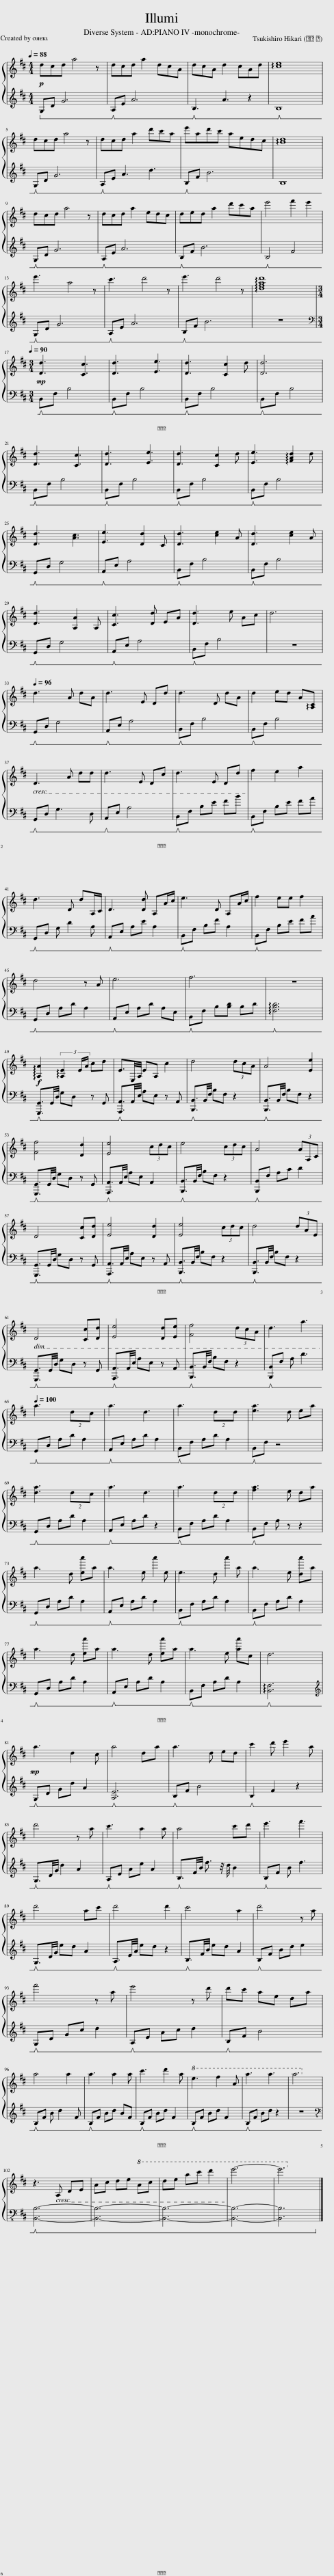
X:1
%%score { ( 1 3 ) | 2 }
L:1/8
Q:1/4=88
M:4/4
I:linebreak $
K:D
V:1 treble
V:3 treble
V:2 treble
V:1
!p! dcd a4 z | dcd a2 dcA | dcA d2 cA[Q:1/4=86]d | !arpeggio![ce]8 |$[Q:1/4=89] dcd a4 z | %5
!<(! dcd a2[Q:1/4=92] d'c'a!<)! |!mp! e'ad'c' aedc | !arpeggio![Bd]8 |$!p! dcd a4 z | dcd a2 edc | %10
!<(! ded a2 d'c'a!<)! |[Q:1/4=82]!mp! e'4 f'2 e'2 |$[Q:1/4=94] e'3 a4 z | c'3 d'4 z |[Q:1/4=92] e'3 d'4 z | %15
[Q:1/4=72] !arpeggio![dfad']8 |$[M:3/4][Q:1/4=90]!mp! [Dd]3 [Cc]3 | [Dd]3 [Ee]3 | [Dd]3 [Cc]2 d | [Dd]6 |$ %20
 [Dd]3 [Cc]3 | [Dd]3 [Ee]3 | [Dd]3 [Cc]2 d | [Ee]3 !arpeggio![FAd]2 d |$[Q:1/4=93] [Dd]3 [Ac]3 | %25
 [Ee]3 [Dd]2 C | [Dd]3 [ce]2 A | [Dd]3 [ce]2 A |$ [Dd]3 [A,A]2 A, |!mf!!<(! [Cc]3!<)! [Dd] EA | %30
 [Dd]3!mp! e Ac |[Q:1/4=90] d6 |$[Q:1/4=96] d3 A dA | d3 E Dd | d3 D dA | %35
 d2 ed A!arpeggio![A,C] |$[Q:1/4=98] D3 A dd | d3[Q:1/4=100] E Dc | d3 E Dd |!mf! f2 e2 a2 |$ %40
 d3 D dA,/C/ | D3 [Dd] A,A/c/ | e3 D A,A/c/ | f2 ee f2 |$!>(! d4 z A!>)! | %45
[Q:1/4=98]!mp! e6 |[Q:1/4=96] f6[Q:1/4=90][Q:1/4=76] |!mf!!<(! z6!<)! |$[Q:1/4=94]!f! !arpeggio![A,A]2 (3!arpeggio![A,E]2 E/A/ cd | E3/2E,/4A,/4 EA, c2 | %50
 d4 (3dcA | A4 [Ee]2 |$ [Ff]4 [Dd]2 | [Ee]4 (3cdc | e4 (3cdc | %55
 A4 (3AA,C |$ D4 [Cc][Dd] | [Ee]4 [Dd]2 | [Ee]4 (3cdc | d4 (3dAE |$ %60
 D4 [Cc][Dd] |!>(! [Ee]4 [Dd][Ee]!>)! |!>(! [Ff]4 (3dcA!>)! |[Q:1/4=90] d3 a3 |$[Q:1/4=100]!mf! a3 (2:3:2dc | %65
 a3 d3 | a3 (2:3:2dd | [ea]3 d ea |$ [da]3 (2:3:2dc | a3 d3 | %70
 a3 (2:3:2dd | [fa]3 e da |$[Q:1/4=104] a3 d ea | a3 e x e | e3 d x a | %75
 a3 e da |$ a3 d ea | a3 d ea |[Q:1/4=100] a3[Q:1/4=96] e a[Q:1/4=94]c | d6 |$ %80
[Q:1/4=102]!mp! a3 d2 c | a4 da | a3 d ed | c'2 d' e'2 a |$[Q:1/4=96] d'4 z a | %85
[Q:1/4=100] c'3 a2 a | a4!<(! c'd'!<)! |!mp! e'3 f'3 |$[Q:1/4=96] d'4 ac' | d'4 d'2 | %90
 c'4 a2 | d'4 z a |$[Q:1/4=94] f'4 z a |[Q:1/4=92] e'4 z d' |[Q:1/4=90] d'c' a[Q:1/4=88]e da |$ %95
[Q:1/4=85] a4 a2 | a3[Q:1/4=88] a2 a | c'3 d'2 a |!8va(! e'3 f'2 a | a'3 a'3 | %100
[Q:1/4=60] !>!a'6!8va)! |$[Q:1/4=80]!mf! z3!p! A, DE |[Q:1/4=87] Ac de[Q:1/4=95]!8va(! ac' | d'[Q:1/4=87]e' a'[Q:1/4=80]c''[Q:1/4=70] d''2 |!mf! e''6- | %105
 e''6!8va)! |] %106
V:2
!ped! G,D G6 |!ped! A,!ped-up!E A6 |!ped! B,3!ped-up! A3 z2 |!ped! B,8!ped-up! |$!ped! G,!ped-up!D G6 | %5
!ped! A,!ped-up!E A3 d3 |!ped! B,!ped-up!F B6 | B,8 |$!ped! G,!ped-up!D G6 |!ped! A,!ped-up!E A6 | %10
!ped! B,!ped-up!F B6 |!ped! B,4!ped-up! F4 |$!ped! G,!ped-up!D G6 |!ped! A,!ped-up!E A6 |!ped! B,!ped-up!F B6 | %15
 z8 |$[M:3/4][K:bass]!ped! B,,!ped-up!F, B,4 |!ped! B,,!ped-up!F, B,4 |!ped! B,,!ped-up!F, B,4 |!ped! B,,!ped-up!F, B,4 |$ %20
!ped! B,,!ped-up!F, B,4 |!ped! B,,!ped-up!F, B,4 |!ped! B,,!ped-up!F, B,4 |!ped! B,,!ped-up!F, B,4 |$!ped! G,,!ped-up!D, G,4 | %25
!ped! A,,!ped-up!E, A,4 |!ped! B,,!ped-up!F, B,4 |!ped! B,,!ped-up!F, B,4 |$!ped! G,,!ped-up!D, G,4 |!ped! A,,!ped-up!E, A,4 | %30
!ped! B,,!ped-up!F, B,4 | z6 |$!ped! G,,!ped-up!D, G,4 |!ped! A,,!ped-up!E, A,4 |!ped! B,,!ped-up!F, B,4 | %35
!ped! B,,!ped-up!F, B,4 |$!ped! G,,!ped-up!D, G,3 D, |!ped! A,,!ped-up!E, A,4 |!ped! B,,!ped-up!F, B,E FB |!ped! B,,!ped-up!F, B,E FA |$ %40
!ped! G,,!ped-up!D, G, D2 A, |!ped! A,,!ped-up!E, A,E A,2 |!ped! B,,!ped-up!F, B,F A,2 |!ped! B,,!ped-up!F, B,E FA |$!ped! G,,!ped-up!D, A,D A,2 | %45
!ped! A,,!ped-up!E, A,D A,E, |!ped! B,,!ped-up!F, B,[B,D] B,D |!ped! !arpeggio![F,B,D]6!ped-up! |$!ped! [G,,,G,,]3/2!ped-up!G,,/4D,/4 G,D, z G,, |!ped! [A,,,A,,]3/2!ped-up!A,,/4E,/4 A,E, z A,, | %50
!ped! [B,,,B,,]3/2!ped-up!B,,/4F,/4 B,F, z2 |!ped! [B,,,B,,]3/2!ped-up!B,,/4F,/4 B,F, z2 |$!ped! [G,,,G,,]3/2!ped-up!G,,/4D,/4 G,D, z G,, |!ped! [A,,,A,,]3/2!ped-up!A,,/4E,/4 A,E, A,,2 |!ped! [B,,,B,,]3/2!ped-up!B,,/4F,/4 B,F, z2 | %55
!ped! [B,,,B,,]!ped-up!F, A,C D2 |$!ped! [G,,,G,,]3/2!ped-up!G,,/4D,/4 G,D, z G,, |!ped! [A,,,A,,]3/2!ped-up!A,,/4E,/4 A,E, z A,, |!ped! [B,,,B,,]3/2!ped-up!B,,/4F,/4 B,F, z2 |!ped! [B,,,B,,]3/2!ped-up!B,,/4F,/4 B,F, z2 |$ %60
!ped! [G,,,G,,]3/2!ped-up!G,,/4D,/4 G,D, z G,, |!ped! [A,,,A,,]3/2!ped-up!A,,/4E,/4 A,E, z A,, |!ped! [B,,,B,,]3/2!ped-up!B,,/4F,/4 B,F, z2 |!ped! [B,,,B,,]!ped-up!F, A, D3 |$!ped! G,,!ped-up!D, A,D A,2 | %65
!ped! A,,!ped-up!E, A,D A,2 |!ped! B,,!ped-up!F, A,D A,2 |!ped! B,,!ped-up!F, z4 |$!ped! G,,!ped-up!D, A,D A,2 |!ped! A,,!ped-up!E, A,D z2 | %70
!ped! B,,!ped-up!F, A,D A,2 |!ped! B,,!ped-up!F, A, z z2 |$!ped! G,,!ped-up!D, A,D A,2 |!ped! A,,!ped-up!E, A,D A,2 |!ped! B,,!ped-up!F, A,D A,2 | %75
!ped! B,,!ped-up!F, A,D A,2 |$!ped! G,,!ped-up!D, A,D A,2 |!ped! A,,!ped-up!E, A,D A,2 |!ped! B,,!ped-up!F, A,D A,2 |!ped! !arpeggio![B,,F,]6!ped-up! |$ %80
[K:treble]!ped! G,!ped-up!D Gd A2 |!ped! [A,E]6!ped-up! |!ped! B,!ped-up!F B4 |!ped! B,2!ped-up! F2 z2 |$!ped! G,3/2!ped-up!D/4G/4 d2 A2 | %85
!ped! A,!ped-up!E Ae A2 |!ped! B,3/2!ped-up!F/4B/4 f3/2 z/4 d/4 B2 |!ped! B,!ped-up!F B f3 |$!ped! G,3/2!ped-up!D/4G/4 ed A2 |!ped! A,3/2!ped-up!E/4A/4 ed z2 | %90
!ped! B,3/2!ped-up!F/4B/4 ed A2 |!ped! B,!ped-up!F Bd e2 |$!ped! G,!ped-up!D Gc d2 |!ped! A,!ped-up!E Ac d2 |!ped! B,!ped-up!F B4 |$ %95
!ped! B,!ped-up!F B d2 F |!ped! B,!ped-up!F Bd BF |!ped! B,!ped-up!F Bd F2 |!ped! B,!ped-up!F Bd F2 |!ped! B,!ped-up!F Bd z2 | %100
 z6 |$[K:bass-8]!ped! [B,,B,]6-!ped-up! | [B,,B,]6- | [B,,B,]6- | [B,,B,]6- | %105
 [B,,B,]6 |] %106
V:3
 x8 | x8 | x8 | x8 |$ x8 | %5
 x8 | x8 | x8 |$ x8 | x8 | %10
 x8 | x8 |$ x8 | x8 | x8 | %15
 x8 |$[M:3/4] x6 | x6 | x6 | x6 |$ %20
 x6 | x6 | x6 | x6 |$ x6 | %25
 x6 | x6 | x6 |$ x6 | x6 | %30
 x6 | x6 |$ x6 | x6 | x6 | %35
 x6 |$ x6 | x6 | x6 | x6 |$ %40
 x6 | x6 | x6 | x6 |$ x6 | %45
 x6 | x6 | x6 |$ x6 | x6 | %50
 x6 | x6 |$ x6 | x6 | x6 | %55
 x6 |$ x6 | x6 | x6 | x6 |$ %60
 x6 | x6 | x6 | x6 |$ x6 | %65
 x6 | x6 | x6 |$ x6 | x6 | %70
 x6 | x6 |$ x4 a'2 | x4 a'2 | x4 a'2 | %75
 x4 a'2 |$ x4 a'2 | x4 a'2 | x4 a'2 | x6 |$ %80
 x6 | x6 | x6 | x6 |$ x6 | %85
 x6 | x6 | x6 |$ x6 | x6 | %90
 x6 | x6 |$ x6 | x6 | x6 |$ %95
 x6 | x6 | x6 |!8va(! x6 | x6 | %100
 x6!8va)! |$ x6 | x4!8va(! x2 | x6 | x6 | %105
 x6!8va)! |] %106
